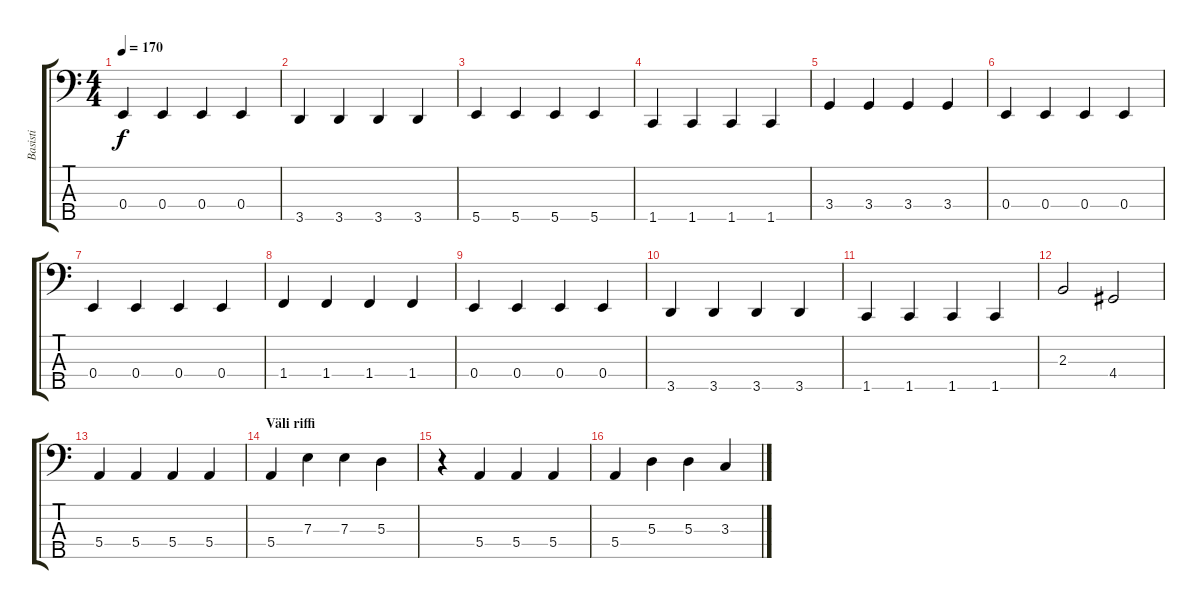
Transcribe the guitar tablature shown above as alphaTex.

\track ("Basisti" "Basisti") {instrument acousticguitarnylon}
\staff {score tabs}
\tuning (G2 D2 A1 E1 B0) {hide}
\ts (4 4)
\tempo 170
\clef f4
\ks c
0.4.4{dy f} 0.4.4 0.4.4 0.4.4 |
3.5.4 3.5.4 3.5.4 3.5.4 |
5.5.4 5.5.4 5.5.4 5.5.4 |
1.5.4 1.5.4 1.5.4 1.5.4 |
3.4.4 3.4.4 3.4.4 3.4.4 |
0.4.4 0.4.4 0.4.4 0.4.4 |
0.4.4 0.4.4 0.4.4 0.4.4 |
1.4.4 1.4.4 1.4.4 1.4.4 |
0.4.4 0.4.4 0.4.4 0.4.4 |
3.5.4 3.5.4 3.5.4 3.5.4 |
1.5.4 1.5.4 1.5.4 1.5.4 |
2.3.2 4.4.2 |
5.4.4 5.4.4 5.4.4 5.4.4 |
\section ("" "Väli riffi")
5.4.4 7.3.4 7.3.4 5.3.4 |
r.4 5.4.4 5.4.4 5.4.4 |
5.4.4 5.3.4 5.3.4 3.3.4
